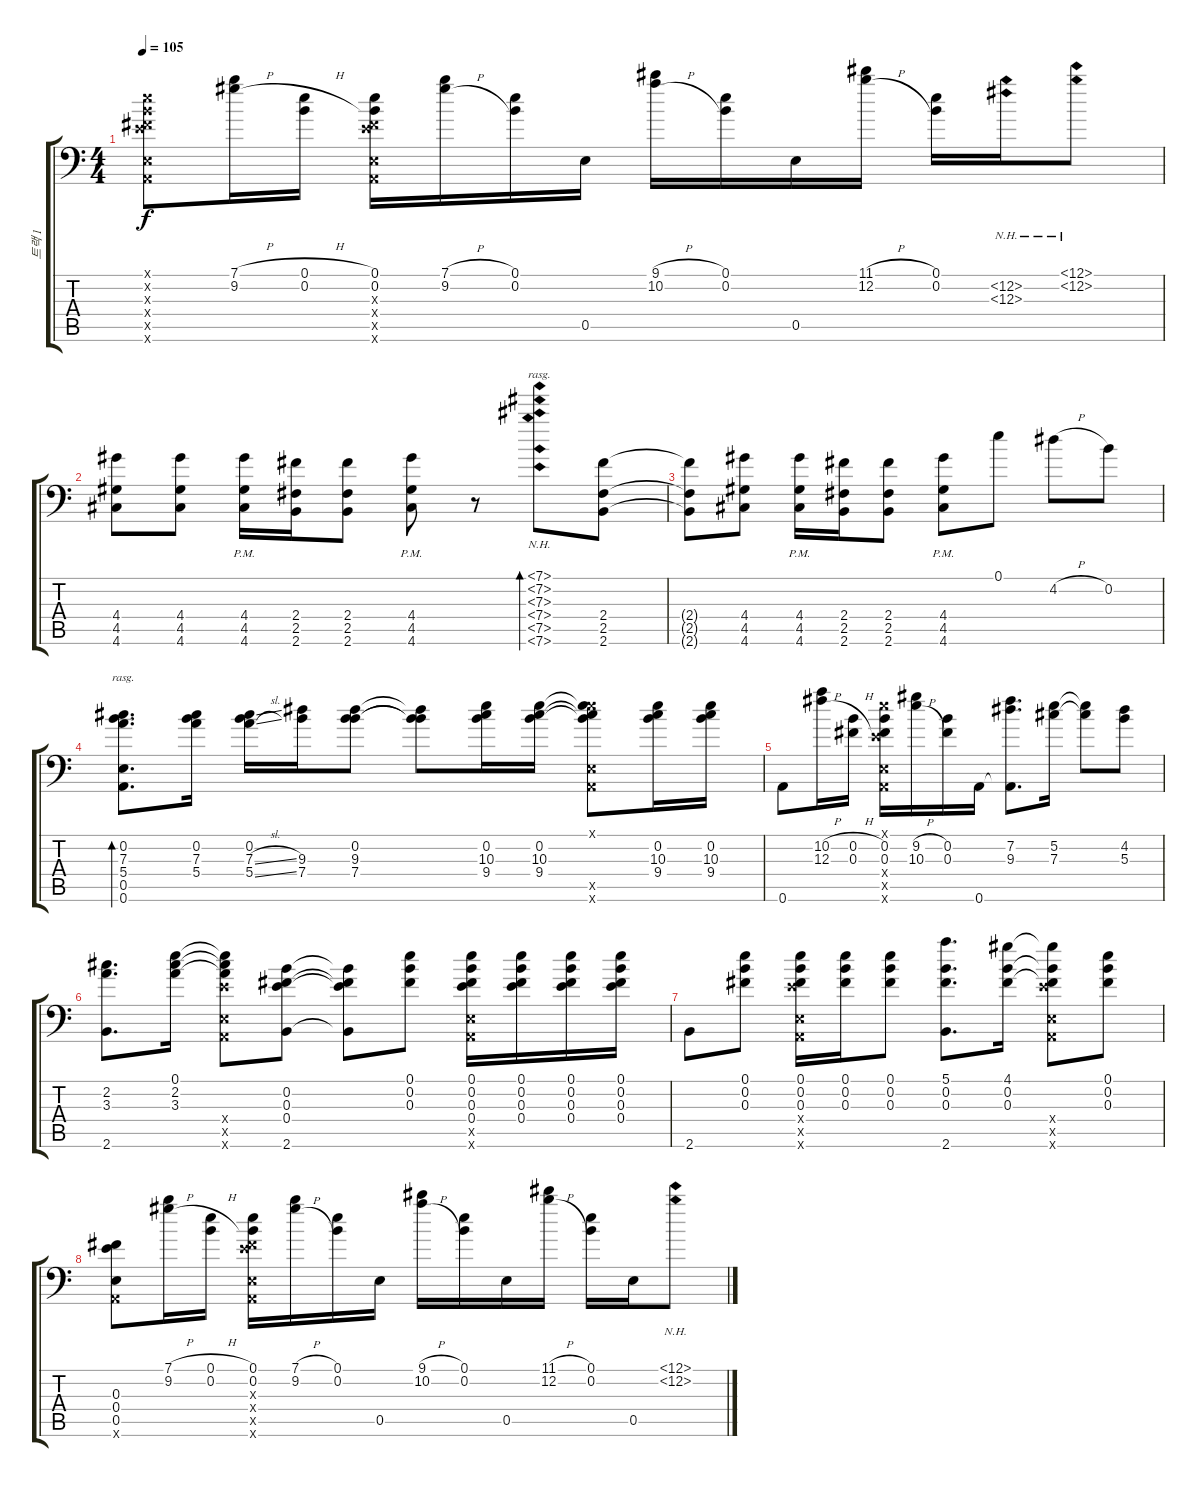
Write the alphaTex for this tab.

\track ("트랙 1" "트랙 1") {instrument acousticguitarnylon}
\staff {score tabs}
\tuning (E4 B3 Gb3 E3 E2 A1) {hide}
\ts (4 4)
\tempo 105
\clef f4
\ks c
(0.1{x} 0.2{x} 0.3{x} 0.4{x} 0.5{x} 0.6{x}).8{dy f} (7.1{h} 9.2{h}).16 (0.1{h} 0.2{h}).16 (0.1 0.2 0.3{x} 0.4{x} 0.5{x} 0.6{x}).16 (7.1{h} 9.2{h}).16 (0.1 0.2).16 0.5.16 (9.1{h} 10.2{h}).16 (0.1 0.2).16 0.5.16 (11.1{h} 12.2{h}).16 (0.1 0.2).16 (12.2{nh} 12.3{nh}).16 (12.1{nh} 12.2{nh}).8 |
(4.4 4.5 4.6).8 (4.4 4.5 4.6).8 (4.4 4.5 4.6{pm}).16 (2.4 2.5 2.6).16 (2.4 2.5 2.6).8 (4.4 4.5 4.6{pm}).8 r.8 (7.1{nh} 7.2{nh} 7.3{nh} 7.4{nh} 7.5{nh} 7.6{nh}).8{bd 480 rasg ii} (2.4 2.5 2.6).8 |
(2.4{t} 2.5{t} 2.6{t}).8 (4.4 4.5 4.6).8 (4.4 4.5 4.6{pm}).16 (2.4 2.5 2.6).16 (2.4 2.5 2.6).8 (4.4 4.5{pm} 4.6).8 0.1.8 4.2{h}.8 0.2.8 |
(0.2 7.3 5.4 0.5 0.6).8{d bd 240 rasg ii} (0.2 7.3 5.4).16 (0.2 7.3{sl} 5.4{sl}).16 (9.3 7.4).16 (0.2 9.3 7.4).8 (0.2{t} 9.3{t} 7.4{t}).8 (0.2 10.3 9.4).16 (0.2 10.3 9.4).16 (0.1{x} 0.2{t} 10.3{t} 9.4{t} 0.5{x} 0.6{x}).8 (0.2 10.3 9.4).16 (0.2 10.3 9.4).16 |
0.6.8 (10.2{h} 12.3{h}).16 (0.2{h} 0.3{h}).16 (0.1{x} 0.2 0.3 0.4{x} 0.5{x} 0.6{x}).16 (9.2{h} 10.3{h}).16 (0.2 0.3).16 0.6.16 (7.2 9.3 0.6{t}).8{d} (5.2 7.3).16 (5.2{t} 7.3{t}).8 (4.2 5.3).8 |
(2.2 3.3 2.6).8{d} (0.1 2.2 3.3).16 (0.1{t} 2.2{t} 3.3{t} 0.4{x} 0.5{x} 0.6{x}).8 (0.2 0.3 0.4 2.6).8 (0.2{t} 0.3{t} 0.4{t} 2.6{t}).8 (0.1 0.2 0.3).8 (0.1 0.2 0.3 0.4 0.5{x} 0.6{x}).16 (0.1 0.2 0.3 0.4).16 (0.1 0.2 0.3 0.4).16 (0.1 0.2 0.3 0.4).16 |
2.6.8 (0.1 0.2 0.3).8 (0.1 0.2 0.3 0.4{x} 0.5{x} 0.6{x}).16 (0.1 0.2 0.3).16 (0.1 0.2 0.3).8 (5.1 0.2 0.3 2.6).8{d} (4.1 0.2 0.3).16 (4.1{t} 0.2{t} 0.3{t} 0.4{x} 0.5{x} 0.6{x}).8 (0.1 0.2 0.3).8 |
(0.3 0.4 0.5 0.6{x}).8 (7.1{h} 9.2{h}).16 (0.1{h} 0.2{h}).16 (0.1 0.2 0.3{x} 0.4{x} 0.5{x} 0.6{x}).16 (7.1{h} 9.2{h}).16 (0.1 0.2).16 0.5.16 (9.1{h} 10.2{h}).16 (0.1 0.2).16 0.5.16 (11.1{h} 12.2{h}).16 (0.1 0.2).16 0.5.16 (12.1{nh} 12.2{nh}).8
